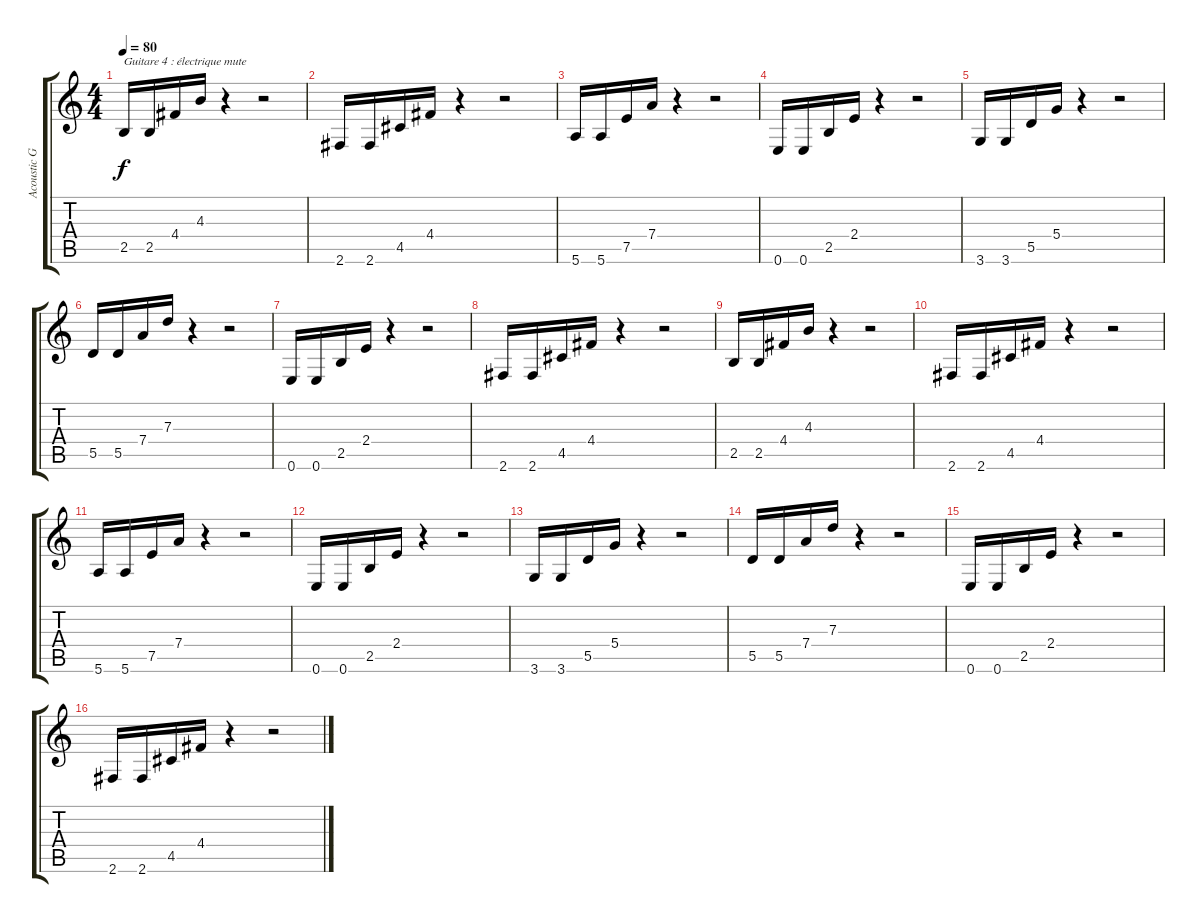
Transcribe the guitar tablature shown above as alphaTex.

\track ("Acoustic Guitar" "Acoustic G") {instrument acousticguitarsteel}
\staff {score tabs}
\tuning (E4 B3 G3 D3 A2 E2) {hide}
\ts (4 4)
\tempo 80
\clef g2
\ks c
2.5.16{txt "Guitare 4 : électrique mute" dy f} 2.5.16 4.4.16 4.3.16 r.4 r.2 |
2.6.16 2.6.16 4.5.16 4.4.16 r.4 r.2 |
5.6.16 5.6.16 7.5.16 7.4.16 r.4 r.2 |
0.6.16 0.6.16 2.5.16 2.4.16 r.4 r.2 |
3.6.16 3.6.16 5.5.16 5.4.16 r.4 r.2 |
5.5.16 5.5.16 7.4.16 7.3.16 r.4 r.2 |
0.6.16 0.6.16 2.5.16 2.4.16 r.4 r.2 |
2.6.16 2.6.16 4.5.16 4.4.16 r.4 r.2 |
2.5.16 2.5.16 4.4.16 4.3.16 r.4 r.2 |
2.6.16 2.6.16 4.5.16 4.4.16 r.4 r.2 |
5.6.16 5.6.16 7.5.16 7.4.16 r.4 r.2 |
0.6.16 0.6.16 2.5.16 2.4.16 r.4 r.2 |
3.6.16 3.6.16 5.5.16 5.4.16 r.4 r.2 |
5.5.16 5.5.16 7.4.16 7.3.16 r.4 r.2 |
0.6.16 0.6.16 2.5.16 2.4.16 r.4 r.2 |
2.6.16 2.6.16 4.5.16 4.4.16 r.4 r.2
